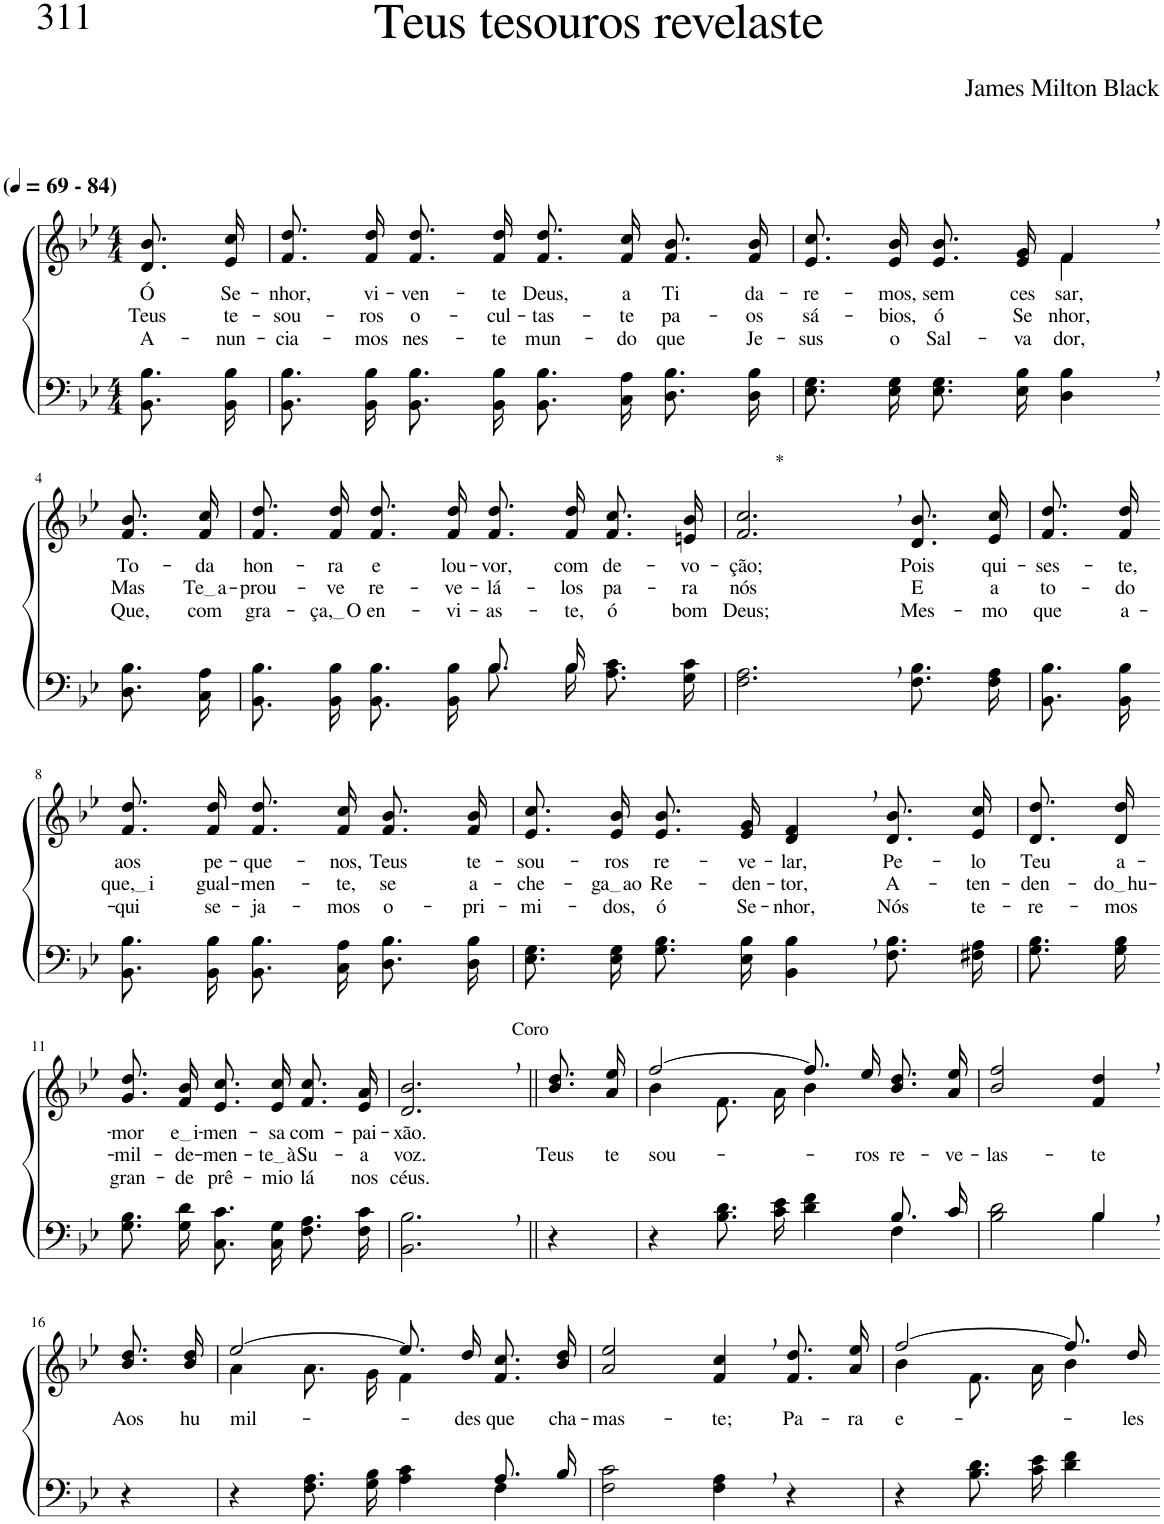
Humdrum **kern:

**kern	**kern	**text	**text	**text
*part2	*part1	*part1	*part1	*part1
*staff2	*staff1	*staff1	*staff1	*staff1
*I"Parte III e IV	*I"Parte I e II	*	*	*
*clefF4	*clefG2	*	*	*
*Trd1c2	*Trd1c2	*	*	*
*k[b-e-]	*k[b-e-]	*	*	*
*M4/4	*M4/4	*	*	*
*MM69	*MM69	*	*	*
=1	=1	=1	=1	=1
!	!LO:TX:a:B:t=(	!	!	!
!	!LO:TX:a:B:t=- 84)	!	!	!
!	!	!LO:LY:b	!LO:LY:b	!LO:LY:b
8.BB-\ 8.B-\L	8.d/ 8.b-/L	Ó	Teus	A-
!	!	!LO:LY:b	!LO:LY:b	!LO:LY:b
16BB-\ 16B-\Jk	16e-/ 16cc/Jk	Se-	te-	-nun-
=2	=2	=2	=2	=2
!	!	!LO:LY:b	!LO:LY:b	!LO:LY:b
8.BB-\ 8.B-\L	8.f/ 8.dd/L	-nhor,	-sou-	-cia-
!	!	!LO:LY:b	!LO:LY:b	!LO:LY:b
16BB-\ 16B-\Jk	16f/ 16dd/Jk	vi-	-ros	-mos
!	!	!LO:LY:b	!LO:LY:b	!LO:LY:b
8.BB-\ 8.B-\L	8.f/ 8.dd/L	-ven-	o-	nes-
!	!	!LO:LY:b	!LO:LY:b	!LO:LY:b
16BB-\ 16B-\Jk	16f/ 16dd/Jk	-te	-cul-	-te
!	!	!LO:LY:b	!LO:LY:b	!LO:LY:b
8.BB-\ 8.B-\L	8.f/ 8.dd/L	Deus,	-tas-	mun-
!	!	!LO:LY:b	!LO:LY:b	!LO:LY:b
16C\ 16A\Jk	16f/ 16cc/Jk	a	-te	-do
!	!	!LO:LY:b	!LO:LY:b	!LO:LY:b
8.D\ 8.B-\L	8.f/ 8.b-/L	Ti	pa-	que
!	!	!LO:LY:b	!LO:LY:b	!LO:LY:b
16D\ 16B-\Jk	16f/ 16b-/Jk	da-	-os	Je-
=3	=3	=3	=3	=3
!	!	!LO:LY:b	!LO:LY:b	!LO:LY:b
*	*^	*	*	*
8.E-\ 8.G\L	8.e-/ 8.cc/L	2ryy	-re-	sá-	-sus
!	!	!	!LO:LY:b	!LO:LY:b	!LO:LY:b
16E-\ 16G\Jk	16e-/ 16b-/Jk	.	-mos,	-bios,	o
!	!	!	!LO:LY:b	!LO:LY:b	!LO:LY:b
8.E-\ 8.G\L	8.e-/ 8.b-/L	.	sem	ó	Sal-
!	!	!	!LO:LY:b	!LO:LY:b	!LO:LY:b
16E-\ 16B-\Jk	16e-/ 16g/Jk	.	ces-	Se-	-va-
!	!	!	!LO:LY:b	!LO:LY:b	!LO:LY:b
4D\, 4B-\,	4f,/	4f\	-sar,	-nhor,	-dor,
!!LO:LB:g=z
=4-	=4-	=4-	=4-	=4-	=4-
!	!	!	!LO:LY:b	!LO:LY:b	!LO:LY:b
*	*v	*v	*	*	*
8.D\ 8.B-\L	8.f/ 8.b-/L	To-	Mas	Que,
!	!	!LO:LY:b	!LO:LY:b	!LO:LY:b
16C\ 16A\Jk	16f/ 16cc/Jk	-da	Te a	com
=5	=5	=5	=5	=5
*^	*	*	*	*
!	!	!	!LO:LY:b	!LO:LY:b	!LO:LY:b
2ryy	8.BB-\ 8.B-\L	8.f/ 8.dd/L	hon-	-prou-	gra-
!	!	!	!LO:LY:b	!LO:LY:b	!LO:LY:b
.	16BB-\ 16B-\Jk	16f/ 16dd/Jk	-ra	-ve	ça, O
!	!	!	!LO:LY:b	!LO:LY:b	!LO:LY:b
.	8.BB-\ 8.B-\L	8.f/ 8.dd/L	e	re-	en-
!	!	!	!LO:LY:b	!LO:LY:b	!LO:LY:b
.	16BB-\ 16B-\Jk	16f/ 16dd/Jk	lou-	-ve-	-vi-
!	!	!	!LO:LY:b	!LO:LY:b	!LO:LY:b
8.B-/L	8.B-\L	8.f/ 8.dd/L	-vor,	-lá-	-as-
!	!	!	!LO:LY:b	!LO:LY:b	!LO:LY:b
16B-/Jk	16B-\Jk	16f/ 16dd/Jk	com	-los	-te,
!	!	!	!LO:LY:b	!LO:LY:b	!LO:LY:b
4ryy	8.A\ 8.c\L	8.f/ 8.cc/L	de-	pa-	ó
!	!	!	!LO:LY:b	!LO:LY:b	!LO:LY:b
.	16G\ 16c\Jk	16en/ 16b-/Jk	-vo-	-ra	bom
=6	=6	=6	=6	=6	=6
!	!	!LO:TX:a:t=*	!	!	!
!	!	!	!LO:LY:b	!LO:LY:b	!LO:LY:b
*v	*v	*	*	*	*
2.F\, 2.A\,	2.f/, 2.cc/,	-ção;	nós	Deus;
!	!	!LO:LY:b	!LO:LY:b	!LO:LY:b
8.F\ 8.B-\L	8.d/ 8.b-/L	Pois	E	Mes-
!	!	!LO:LY:b	!LO:LY:b	!LO:LY:b
16F\ 16A\Jk	16e-/ 16cc/Jk	qui-	a	-mo
=7	=7	=7	=7	=7
!	!	!LO:LY:b	!LO:LY:b	!LO:LY:b
8.BB-\ 8.B-\L	8.f/ 8.dd/L	-ses-	to-	que
!	!	!LO:LY:b	!LO:LY:b	!LO:LY:b
16BB-\ 16B-\Jk	16f/ 16dd/Jk	-te,	-do	a-
!!LO:LB:g=z
=8-	=8-	=8-	=8-	=8-
!	!	!LO:LY:b	!LO:LY:b	!LO:LY:b
8.BB-\ 8.B-\L	8.f/ 8.dd/L	aos	que, i	-qui
!	!	!LO:LY:b	!LO:LY:b	!LO:LY:b
16BB-\ 16B-\Jk	16f/ 16dd/Jk	pe-	gual-	se-
!	!	!LO:LY:b	!LO:LY:b	!LO:LY:b
8.BB-\ 8.B-\L	8.f/ 8.dd/L	-que-	-men-	-ja-
!	!	!LO:LY:b	!LO:LY:b	!LO:LY:b
16C\ 16A\Jk	16f/ 16cc/Jk	-nos,	-te,	-mos
!	!	!LO:LY:b	!LO:LY:b	!LO:LY:b
8.D\ 8.B-\L	8.f/ 8.b-/L	Teus	se	o-
!	!	!LO:LY:b	!LO:LY:b	!LO:LY:b
16D\ 16B-\Jk	16f/ 16b-/Jk	te-	a-	-pri-
=9	=9	=9	=9	=9
!	!	!LO:LY:b	!LO:LY:b	!LO:LY:b
8.E-\ 8.G\L	8.e-/ 8.cc/L	-sou-	-che-	-mi-
!	!	!LO:LY:b	!LO:LY:b	!LO:LY:b
16E-\ 16G\Jk	16e-/ 16b-/Jk	-ros	ga ao	-dos,
!	!	!LO:LY:b	!LO:LY:b	!LO:LY:b
8.G\ 8.B-\L	8.e-/ 8.b-/L	re-	Re-	ó
!	!	!LO:LY:b	!LO:LY:b	!LO:LY:b
16E-\ 16B-\Jk	16e-/ 16g/Jk	-ve-	-den-	Se-
!	!	!LO:LY:b	!LO:LY:b	!LO:LY:b
4BB-\, 4B-\,	4d/, 4f/,	-lar,	-tor,	-nhor,
!	!	!LO:LY:b	!LO:LY:b	!LO:LY:b
8.F\ 8.B-\L	8.d/ 8.b-/L	Pe-	A-	Nós
!	!	!LO:LY:b	!LO:LY:b	!LO:LY:b
16F#X\ 16A\Jk	16e-/ 16cc/Jk	-lo	-ten-	te-
=10	=10	=10	=10	=10
!	!	!LO:LY:b	!LO:LY:b	!LO:LY:b
8.G\ 8.B-\L	8.d/ 8.dd/L	Teu	-den-	-re-
!	!	!LO:LY:b	!LO:LY:b	!LO:LY:b
16G\ 16B-\Jk	16d/ 16dd/Jk	a-	do hu	-mos
!!LO:LB:g=z
=11-	=11-	=11-	=11-	=11-
!	!	!LO:LY:b	!LO:LY:b	!LO:LY:b
8.G\ 8.B-\L	8.g/ 8.dd/L	-mor	-mil-	gran-
!	!	!LO:LY:b	!LO:LY:b	!LO:LY:b
16G\ 16d\Jk	16f/ 16b-/Jk	e i	-de-	-de
!	!	!LO:LY:b	!LO:LY:b	!LO:LY:b
8.C\ 8.c\L	8.e-/ 8.cc/L	-men-	-men-	prê-
!	!	!LO:LY:b	!LO:LY:b	!LO:LY:b
16C\ 16G\Jk	16e-/ 16cc/Jk	-sa	te à	-mio
!	!	!LO:LY:b	!LO:LY:b	!LO:LY:b
8.F\ 8.A\L	8.f/ 8.cc/L	com-	Su-	lá
!	!	!LO:LY:b	!LO:LY:b	!LO:LY:b
16F\ 16c\Jk	16e-/ 16a/Jk	-pai-	-a	nos
=12	=12	=12	=12	=12
!	!LO:TX:a:t=Coro	!	!	!
!	!	!LO:LY:b	!LO:LY:b	!LO:LY:b
2.BB-\, 2.B-\,	2.d/, 2.b-/,	-xão.	voz.	céus.
=13||	=13||	=13||	=13||	=13||
!	!	!	!LO:LY:b	!
4r	8.b-\ 8.dd\L	.	Teus	.
!	!	!	!LO:LY:b	!
.	16a\ 16ee-\Jk	.	te-	.
=14	=14	=14	=14	=14
*^	*^	*	*	*
!	!	!	!	!	!LO:LY:b	!
4r	2.ryy	[2ff/	4b-\	.	-sou-	.
8.B-\ 8.d\L	.	.	8.f\L	.	.	.
16c\ 16e-\Jk	.	.	16a\Jk	.	.	.
4d\ 4f\	.	8.ff/L]	4b-\	.	.	.
!	!	!	!	!	!LO:LY:b	!
.	.	16ee-/Jk	.	.	-ros	.
!	!	!	!	!	!LO:LY:b	!
8.B-/L	4F\	8.b-\ 8.dd\L	4ryy	.	re-	.
!	!	!	!	!	!LO:LY:b	!
16c/Jk	.	16a\ 16ee-\Jk	.	.	-ve-	.
*	*	*v	*v	*	*	*
=15	=15	=15	=15	=15	=15
!	!	!	!	!LO:LY:b	!
2B-\ 2d\	2ryy	2b-/ 2ff/	.	-las-	.
!	!	!	!	!LO:LY:b	!
4B-,\	4B-/	4f/, 4dd/,	.	-te	.
!!LO:LB:g=z
=16-	=16-	=16-	=16-	=16-	=16-
!	!	!	!LO:LY:b	!	!
*v	*v	*	*	*	*
4r	8.b-\ 8.dd\L	-Aos	.	.
!	!	!LO:LY:b	!	!
.	16b-\ 16dd\Jk	hu-	.	.
=17	=17	=17	=17	=17
*^	*^	*	*	*
!	!	!	!	!LO:LY:b	!	!
4r	2.ryy	[2ee-/	4a\	mil-	.	.
8.F\ 8.A\L	.	.	8.a\L	.	.	.
16G\ 16B-\Jk	.	.	16g\Jk	.	.	.
4A\ 4c\	.	8.ee-/L]	4f\	.	.	.
!	!	!	!	!LO:LY:b	!	!
.	.	16dd/Jk	.	-des	.	.
!	!	!	!	!LO:LY:b	!	!
8.A/L	4F\	8.f/ 8.cc/L	4ryy	que	.	.
!	!	!	!	!LO:LY:b	!	!
16B-/Jk	.	16b-/ 16dd/Jk	.	cha-	.	.
*v	*v	*	*	*	*	*
*	*v	*v	*	*	*
=18	=18	=18	=18	=18
!	!	!LO:LY:b	!	!
2F\ 2c\	2a/ 2ee-/	-mas-	.	.
!	!	!LO:LY:b	!	!
4F\, 4A\,	4f/, 4cc/,	-te;	.	.
!	!	!LO:LY:b	!	!
4r	8.f\ 8.dd\L	Pa-	.	.
!	!	!LO:LY:b	!	!
.	16a\ 16ee-\Jk	-ra	.	.
=19	=19	=19	=19	=19
*	*^	*	*	*
!	!	!	!LO:LY:b	!	!
4r	[2ff/	4b-\	-e-	.	.
8.B-\ 8.d\L	.	8.f\L	.	.	.
16c\ 16e-\Jk	.	16a\Jk	.	.	.
4d\ 4f\	8.ff/L]	4b-\	.	.	.
!	!	!	!LO:LY:b	!	!
.	16dd/Jk	.	-les	.	.
*	*v	*v	*	*	*
=-	=-	=-	=-	=-
*-	*-	*-	*-	*-
